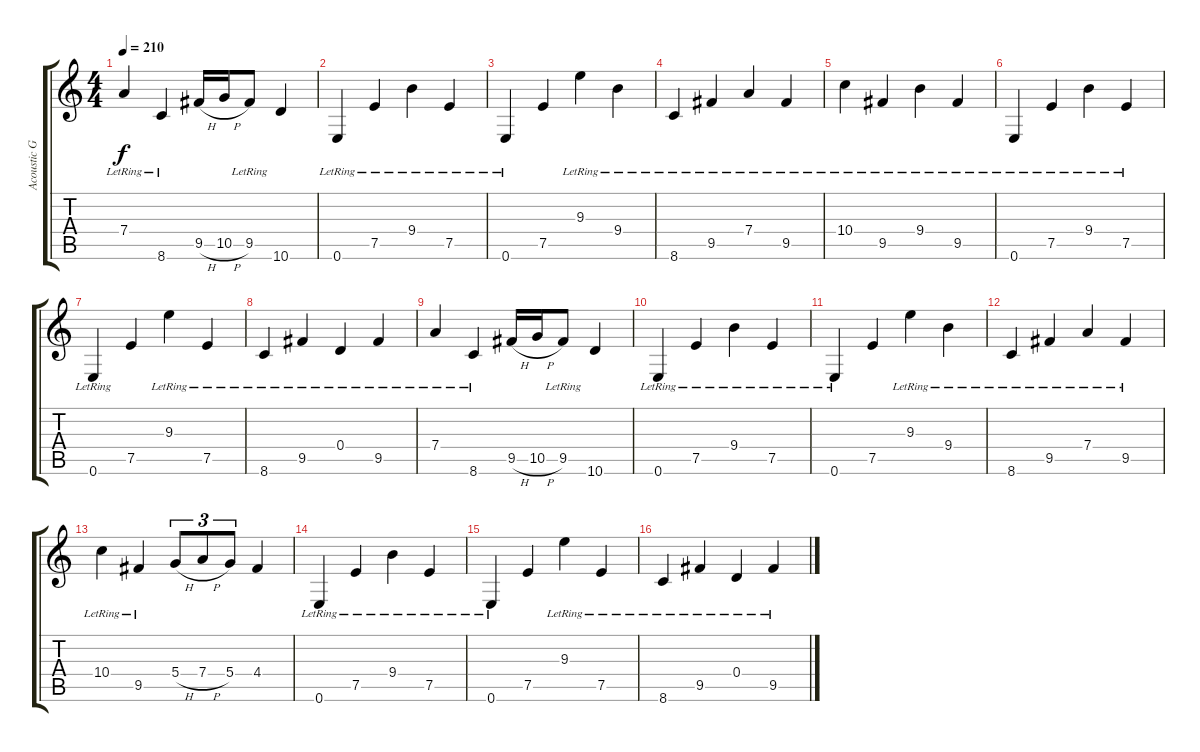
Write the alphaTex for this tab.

\track ("Acoustic Guitar 1" "Acoustic G") {instrument acousticguitarsteel}
\staff {score tabs}
\tuning (E4 B3 G3 D3 A2 E2) {hide}
\ts (4 4)
\tempo 210
\clef g2
\ks c
7.4{lr}.4{dy f} 8.6{lr}.4 9.5{h}.16 10.5{h}.16 9.5{lr}.8 10.6.4 |
0.6{lr}.4 7.5{lr}.4 9.4{lr}.4 7.5{lr}.4 |
0.6{lr}.4 7.5.4 9.3{lr}.4 9.4{lr}.4 |
8.6{lr}.4 9.5{lr}.4 7.4{lr}.4 9.5{lr}.4 |
10.4{lr}.4 9.5{lr}.4 9.4{lr}.4 9.5{lr}.4 |
0.6{lr}.4 7.5{lr}.4 9.4{lr}.4 7.5{lr}.4 |
0.6{lr}.4 7.5.4 9.3{lr}.4 7.5{lr}.4 |
8.6{lr}.4 9.5{lr}.4 0.4{lr}.4 9.5{lr}.4 |
7.4{lr}.4 8.6{lr}.4 9.5{h}.16 10.5{h}.16 9.5{lr}.8 10.6.4 |
0.6{lr}.4 7.5{lr}.4 9.4{lr}.4 7.5{lr}.4 |
0.6{lr}.4 7.5.4 9.3{lr}.4 9.4{lr}.4 |
8.6{lr}.4 9.5{lr}.4 7.4{lr}.4 9.5{lr}.4 |
10.4{lr}.4 9.5{lr}.4 5.4{h}.8{tu (3 2)} 7.4{h}.8{tu (3 2)} 5.4.8{tu (3 2)} 4.4.4 |
0.6{lr}.4 7.5{lr}.4 9.4{lr}.4 7.5{lr}.4 |
0.6{lr}.4 7.5.4 9.3{lr}.4 7.5{lr}.4 |
8.6{lr}.4 9.5{lr}.4 0.4{lr}.4 9.5{lr}.4
